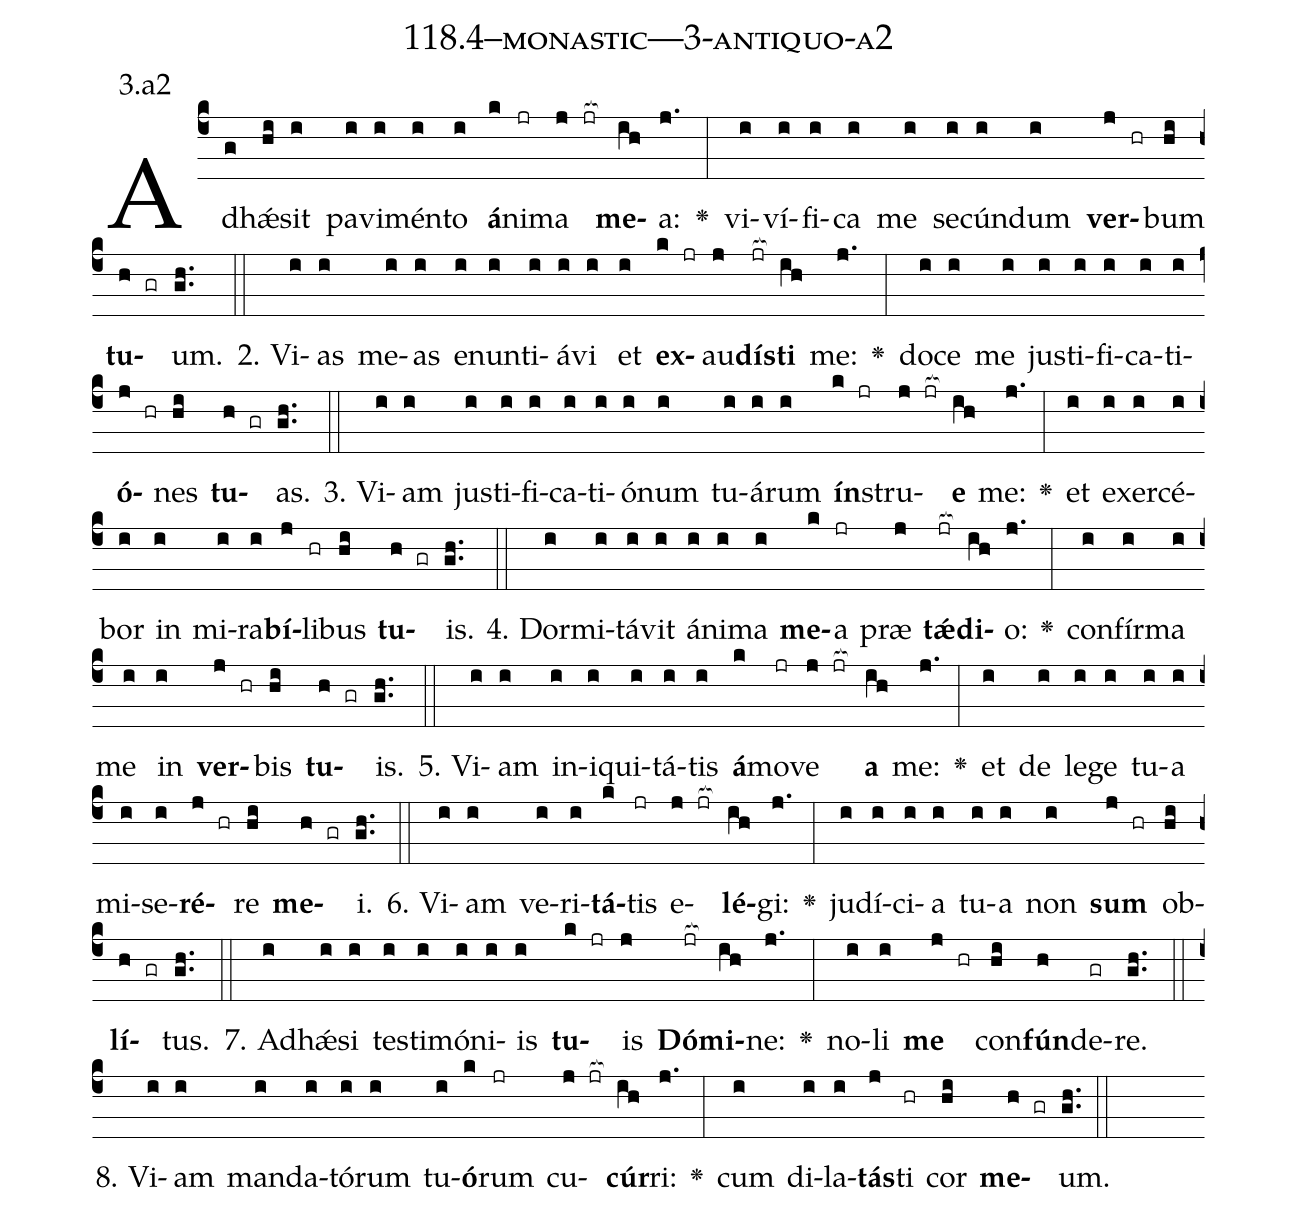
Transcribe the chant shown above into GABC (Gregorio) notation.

name: 118.4--monastic---3-antiquo-a2;
annotation: 3.a2;
%%
(c4)Ad(g)hǽ(hi)sit(i) pa(i)vi(i)mén(i)to(i) <b>á</b>(k)ni(jr)ma(j jr[ocb:1{]) <b>me</b>(ih[ocb:0}])a:(j.) <v>\greheightstar</v>(:) vi(i)ví(i)fi(i)ca(i) me(i) se(i)cún(i)dum(i) <b>ver</b>(j hr)bum(hi) <b>tu</b>(h gr)um.(gh..) (::)
2. Vi(i)as(i) me(i)as(i) e(i)nun(i)ti(i)á(i)vi(i) et(i) <b>ex</b>(k jr)au(j)<b>dís</b>(jr[ocb:1{])<b>ti</b>(ih[ocb:0}]) me:(j.) <v>\greheightstar</v>(:) do(i)ce(i) me(i) jus(i)ti(i)fi(i)ca(i)ti(i)<b>ó</b>(j hr)nes(hi) <b>tu</b>(h gr)as.(gh..) (::)
3. Vi(i)am(i) jus(i)ti(i)fi(i)ca(i)ti(i)ó(i)num(i) tu(i)á(i)rum(i) <b>ín</b>(k jr)stru(j jr[ocb:1{])<b>e</b>(ih[ocb:0}]) me:(j.) <v>\greheightstar</v>(:) et(i) ex(i)er(i)cé(i)bor(i) in(i) mi(i)ra(i)<b>bí</b>(j)li(hr)bus(hi) <b>tu</b>(h gr)is.(gh..) (::)
4. Dor(i)mi(i)tá(i)vit(i) á(i)ni(i)ma(i) <b>me</b>(k)a(jr) præ(j) <b>tǽ</b>(jr[ocb:1{])<b>di</b>(ih[ocb:0}])o:(j.) <v>\greheightstar</v>(:) con(i)fír(i)ma(i) me(i) in(i) <b>ver</b>(j hr)bis(hi) <b>tu</b>(h gr)is.(gh..) (::)
5. Vi(i)am(i) in(i)i(i)qui(i)tá(i)tis(i) <b>á</b>(k)mo(jr)ve(j jr[ocb:1{]) <b>a</b>(ih[ocb:0}]) me:(j.) <v>\greheightstar</v>(:) et(i) de(i) le(i)ge(i) tu(i)a(i) mi(i)se(i)<b>ré</b>(j hr)re(hi) <b>me</b>(h gr)i.(gh..) (::)
6. Vi(i)am(i) ve(i)ri(i)<b>tá</b>(k)tis(jr) e(j jr[ocb:1{])<b>lé</b>(ih[ocb:0}])gi:(j.) <v>\greheightstar</v>(:) ju(i)dí(i)ci(i)a(i) tu(i)a(i) non(i) <b>sum</b>(j hr) ob(hi)<b>lí</b>(h gr)tus.(gh..) (::)
7. Ad(i)hǽ(i)si(i) tes(i)ti(i)mó(i)ni(i)is(i) <b>tu</b>(k jr)is(j) <b>Dó</b>(jr[ocb:1{])<b>mi</b>(ih[ocb:0}])ne:(j.) <v>\greheightstar</v>(:) no(i)li(i) <b>me</b>(j hr) con(hi)<b>fún</b>(h)de(gr)re.(gh..) (::)
8. Vi(i)am(i) man(i)da(i)tó(i)rum(i) tu(i)<b>ó</b>(k)rum(jr) cu(j jr[ocb:1{])<b>cúr</b>(ih[ocb:0}])ri:(j.) <v>\greheightstar</v>(:) cum(i) di(i)la(i)<b>tás</b>(j)ti(hr) cor(hi) <b>me</b>(h gr)um.(gh..) (::)
